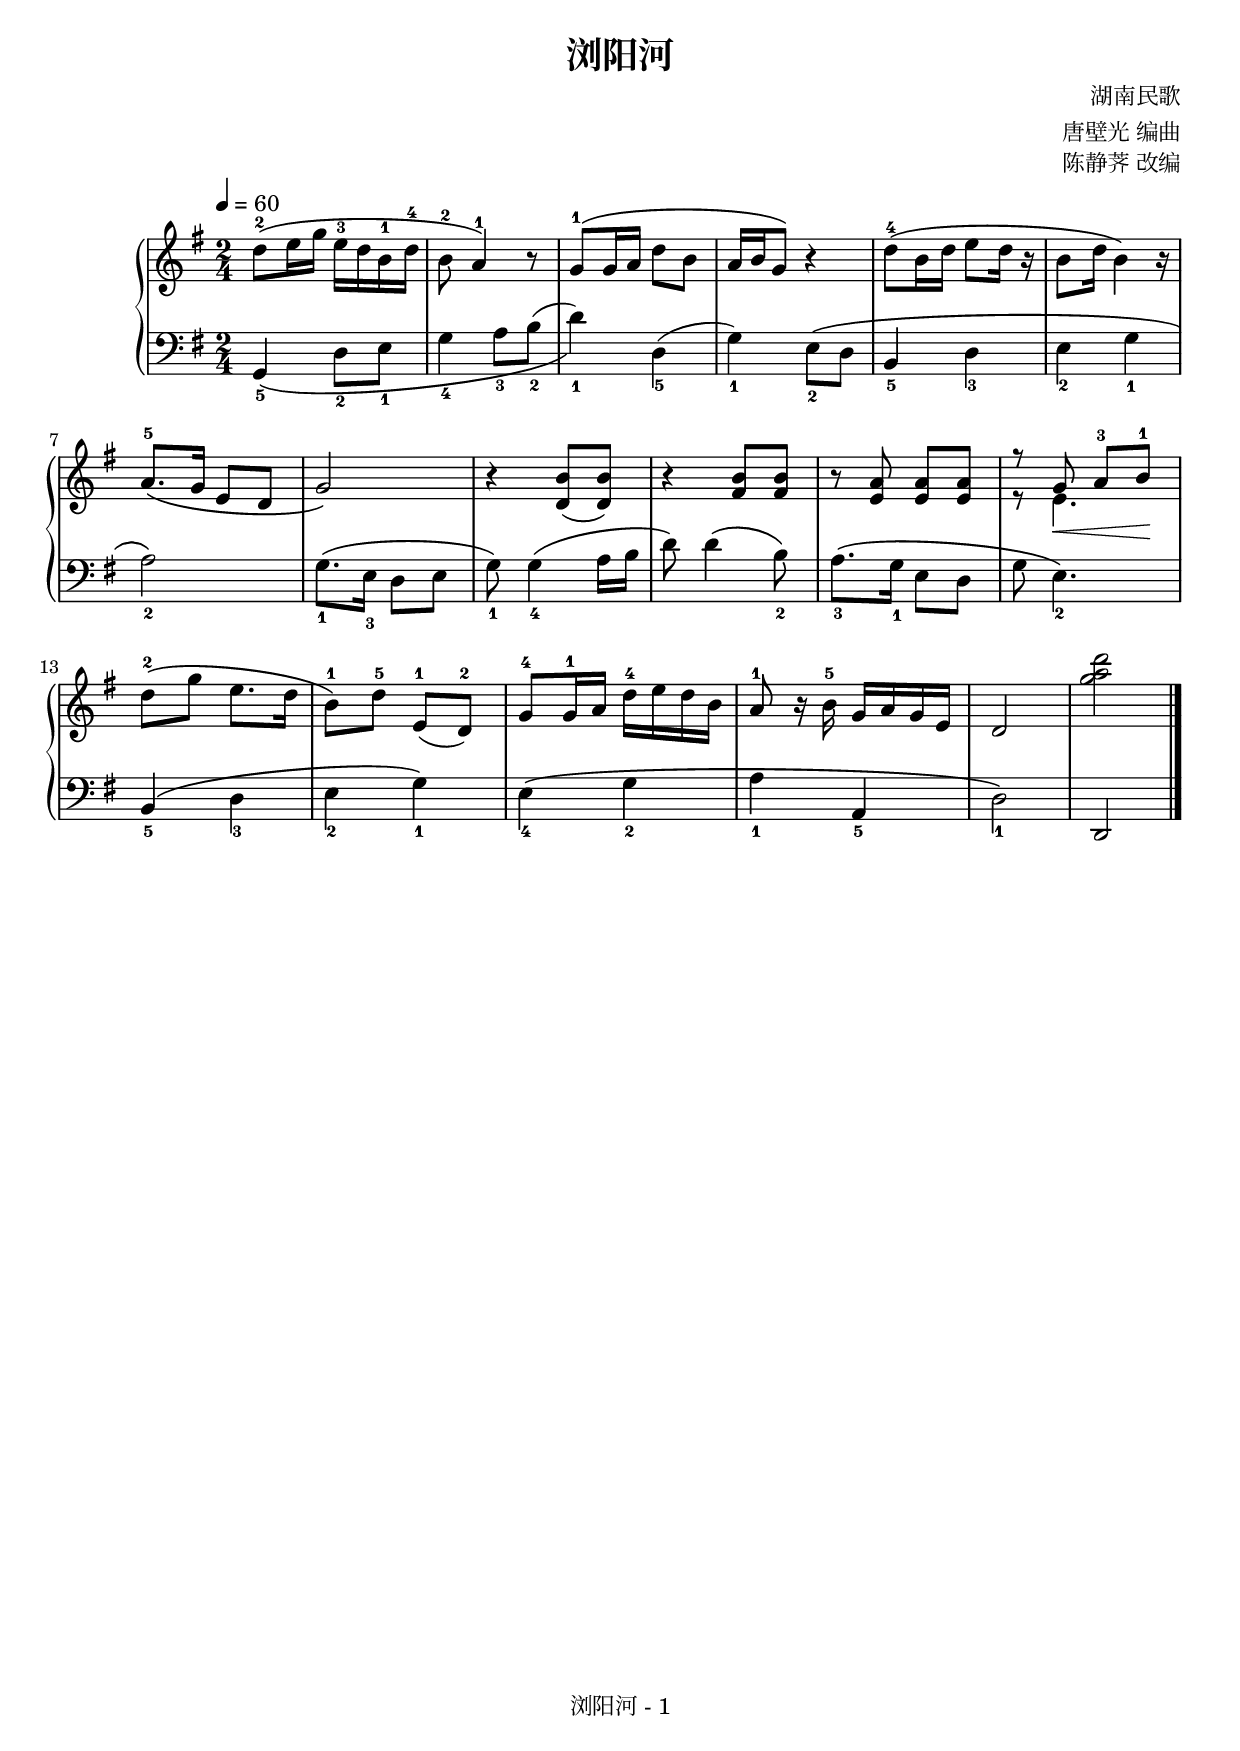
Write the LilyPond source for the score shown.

\version "2.18.2"

songName = "浏阳河"
\include "../../lib/paper-footer.ily"

\header {
  title = \songName
  composer = \markup { \right-column {"湖南民歌" "唐壁光 编曲" \vspace #0.3 } }
  arranger = "陈静荠 改编"
}

keyTime = {
  \key g \major
  \time 2/4
  \numericTimeSignature
}

upper = \relative c'' {
  \clef treble
  \keyTime
  \tempo 4=60
  \override Hairpin.to-barline = ##f
  
  d8-2\( e16 g e-3 d b-1 d-4 |
  b8-2 a4-1\) r8 |
  g8-1\( g16 a d8 b |
  a16 b g8\) r4 |
  d'8-4\( b16 d e8 d16 r16 |
  b8 d16 b4\) r16 |\break
  
  a8.-5\( g16 e8 d |
  g2\) |
  r4 <d b'>8( q) |
  r4 <fis b>8 q |
  r8 <e a> q q |
  <<
    { 
      f'8\rest g,\< a-3 b-1\!
    }
    \\
    {
      \stemDown e,8\rest e4.
    }
  >> |\break
  
  d'8-2\( g e8. d16 |
  b8-1\) d-5 e,-1( d-2) |
  g8-4 g16-1 a d-4 e d b |
  a8-1 r16 b-5 g a g e |
  d2 |
  <g' a d>2 |\bar "|."
}

lower = \relative c {
  \clef bass
  \keyTime
  \override Hairpin.to-barline = ##f
  \dynamicUp
  
  g4_5_\( d'8_2 e_1 |
  g4_4 a8_3 b_2( |
  d4_1)\) d,_5( |
  g4_1) e8_2\( d |
  b4_5 d_3 |
  e4_2 g_1 |\break
  
  a2_2\) |
  g8._1\( e16_3 d8 e |
  g8_1\) g4_4\( a16 b |
  d8\) d4\( b8_2\) |
  a8._3\( g16_1 e8 d |
  g8 e4._2\) |\break
  
  b4_5\( d_3 |
  e4_2 g_1\) |
  e4_4\( g_2 |
  a4_1 a,_5 |
  d2_1\) |
  d,2 |\bar "|."
}

\score {
  \new PianoStaff <<
    \new Staff = "upper" \upper
    \new Staff = "lower" \lower
  >>
  \layout {
    % indent = 0\cm
  }
  \midi { }
}
